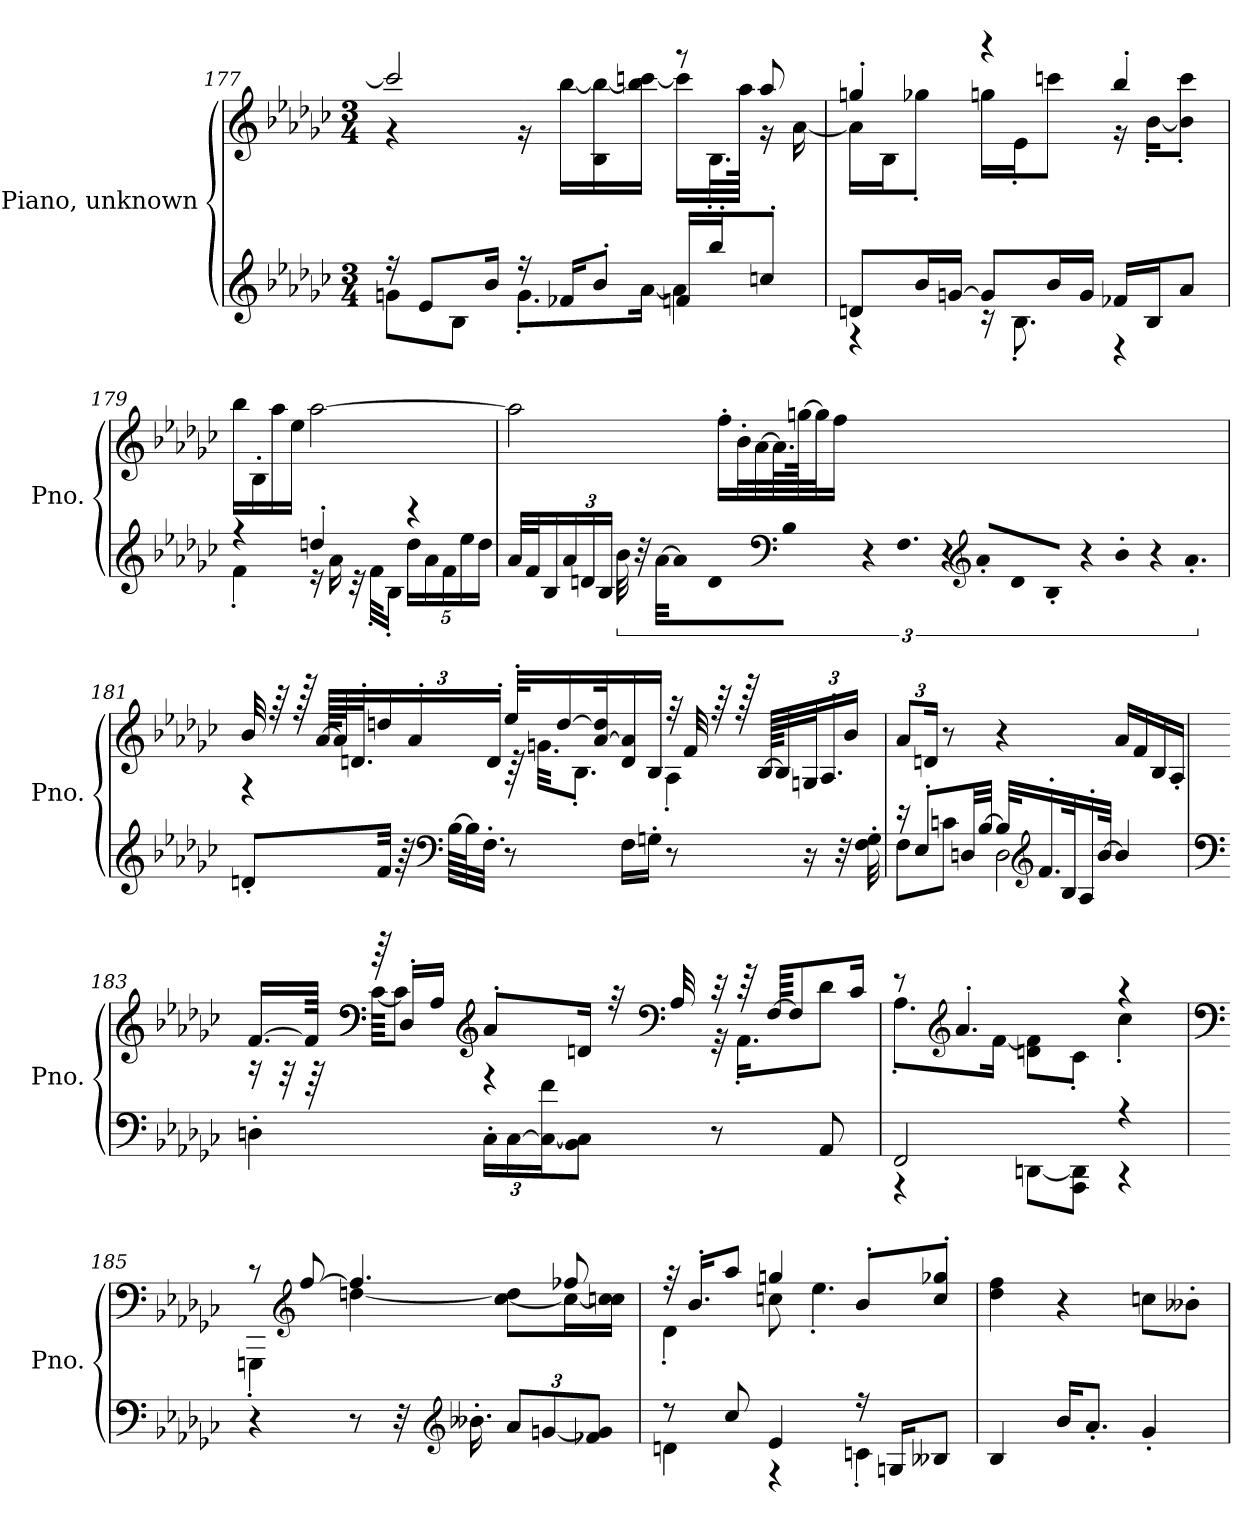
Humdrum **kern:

**kern	**kern
*part1	*part1
*staff2	*staff1
*I"Piano, unknown	*
*I'Pno.	*
!!LO:LB:g=z
*clefG2	*clefG2
*k[b-e-a-d-g-c-]	*k[b-e-a-d-g-c-]
*M3/4	*M3/4
=177	=177
*^	*^
16r	8gn\L	2ccc/]	4r
8e-/L	.	.	.
.	8B-\J	.	.
16b-/Jk	.	.	.
16r	8.g'\L	.	16r
16f-X/KL	.	.	[16bb-\LL
8b-'/J	.	.	16B-\ 16bb-\_
.	[16a-\Jk	.	16bb-\] [16cccn\JJ
16fn/LL	4a-\]	8r	16ccc\LL]
16bb-'/J	.	.	32.B-'\L
.	.	.	64aa-\JJJk
8ccn'/J	.	8aa-/	16r
.	.	.	[16a-\
=178	=178	=178	=178
8dn/L	4r	4ggn'/	16a-\LL]
.	.	.	16B-\J
16b-/L	.	.	8gg-X'\J
[16gn/JJ	.	.	.
8g/L]	16r	4r	16ggn\LL
.	8.B-'\	.	16e-'\J
16b-/L	.	.	8cccn\J
16g/JJ	.	.	.
16f-X/LL	4r	4bb-'/	16r
16B-/J	.	.	[16b-'\KL
8a-/J	.	.	8b-\]' 8ccc\'J
*	*	*v	*v
!!LO:LB:g=z
=179	=179	=179
4r	4f'\	16bb-\LL
.	.	16B-'\
.	.	16aa-\
.	.	16ee-\JJ
4ddn'/	16r	[2aa-\
.	16a-\	.
.	32r	.
.	32f'\KLL	.
.	16B-'\JJ	.
*	*Xbrackettup	*
4r	20dd\LL	.
.	20a-\	.
.	20f\	.
.	20ee-\	.
.	20dd\JJ	.
*v	*v	*
=180	=180
32a-/LLL	2aa-\]
32f/J	.
16B-/	.
24a-/	.
24dn/	.
24B-/JJ	.
*brackettup	*
48b-\	.
48r	.
[48a-\KLL	.
16a-\]	.
32d\L	.
*clefF4	*
32B-\JJJ	.
128r	.
64.F\	.
32r	.
*clefG2	*
16a-'/LL	16ff'\LL
32d/L	32b-'\L
32B-'/JJJ	[32a-\
32r	64.a-\L]
.	[128ggn\JK
32b-'\	32gg\J]
64r	16ff\JJ
32.a-'/	.
!!LO:LB:g=z
=181	=181
*	*^
8dn'/L	32b-/	4r
.	64r	.
.	128r	.
.	[128a-/KLLLL	.
.	64a-/J]	.
.	32.dn'/J	.
*	*Xbrackettup	*
32f/Jkk	24ddn/	.
64r	.	.
.	24a-'/	.
*clefF4	*	*
[64B-\LLLL	.	.
64B-\J]	.	.
32.F'\JJJ	.	.
.	24d'/JJ	.
8r	32ee-'/KLL	64r
.	.	32.gn\KKL
.	[16dd/	.
.	.	8.B-'\J
.	[32a-/ 32dd/]K	.
16F\LL	16d/ 16a-/]	.
16Gn'\JJ	16B-/JJ	.
8r	32r	4A-'\
.	32f/	.
.	64r	.
.	128r	.
.	[128B-/KKLLL	.
.	32B-/]	.
16r	48Gn/J	.
.	24.A-'/	.
32r	.	.
.	24b-/JJ	.
32F\' 32G\'	.	.
*	*v	*v
!!LO:LB:g=z
=182	=182
*^	*
16r	8F\L	12a-/L
8E-'/L	.	.
.	.	24dn/Jk
.	8cn\J	8r
32Dn/LL	.	.
[32B-/JJJ	.	.
32B-/KLL]	2D\	4r
*clefG2	*	*
16.f'/	.	.
32B-/K	.	.
16A-'/	.	.
[32b-/JJk	.	.
4b-/]	.	16a-/LL
.	.	16f/
.	.	16B-/
.	.	16A-'/JJ
*v	*v	*
!!LO:LB:g=z
=183	=183
*clefF4	*
*	*^
4Dn'\	[16.f/LL	16r
.	.	32r
.	64f/JJkk]	64r
*	*clefF4	*
.	64r	[64c-\KKKL
.	16D-'/LL	8c-\J]
.	16A-/JJ	.
*	*clefG2	*
*Xbrackettup	*	*
24C-'\LL	8a-'/L	4r
[24C-\	.	.
24C-\_ 24f\J	.	.
8BB-\ 8C-\]J	16dn/Jk	.
.	32r	.
*	*clefF4	*
.	32A-/	.
8r	32r	32r
.	64r	16.AA-'\KL
.	[64F/KKKL	.
.	8F/]	.
8AA-/	.	8d\J
.	16c-/Jk	.
=184	=184	=184
*^	*	*
2FF/	4r	8r	8.A-'\L
*	*	*clefG2	*
.	.	4.a-'/	.
.	.	.	[16f\Jk
.	[8DDn\L	.	8dn\ 8f\]L
.	8AAA-\ 8DD\]J	.	8c-'\J
4r	4r	4r	4cc-'\
*v	*v	*	*
!!LO:PB:g=z	!!
=185	=185	=185
*	*clefF4	*
4r	8r	4GGGn'\
*	*clefG2	*
.	[8ff/	.
8r	4.ff/]	[4ddn\
32r	.	.
*clefG2	*	*
16.b--X'\	.	.
12a-/L	.	[8cc-\ 8dd\]L
[12gn/	.	.
.	8ff-X/	16cc-\L_
12f-X/ 12g/]J	.	.
.	.	16cc-\] 16ccn\JJ
=186	=186	=186
*^	*	*
8r	4dn\	32r	4d-'\
.	.	16.b-'/KL	.
8cc-/	.	8aa-/J	.
4e-/	4r	4ggn/	8ccn\
.	.	.	4.ee-'\
16r	4cn'\	8b-'/L	.
16Gn/KL	.	.	.
8B--X/J	.	8cc/' 8gg-X/'J	.
*v	*v	*	*
*	*v	*v
=187	=187
4B-/	4dd-\ 4ff\
16b-/KL	4r
8.a-'/J	.
4g-'/	8ccn\L
.	8b--X'\J
=	=
*-	*-
